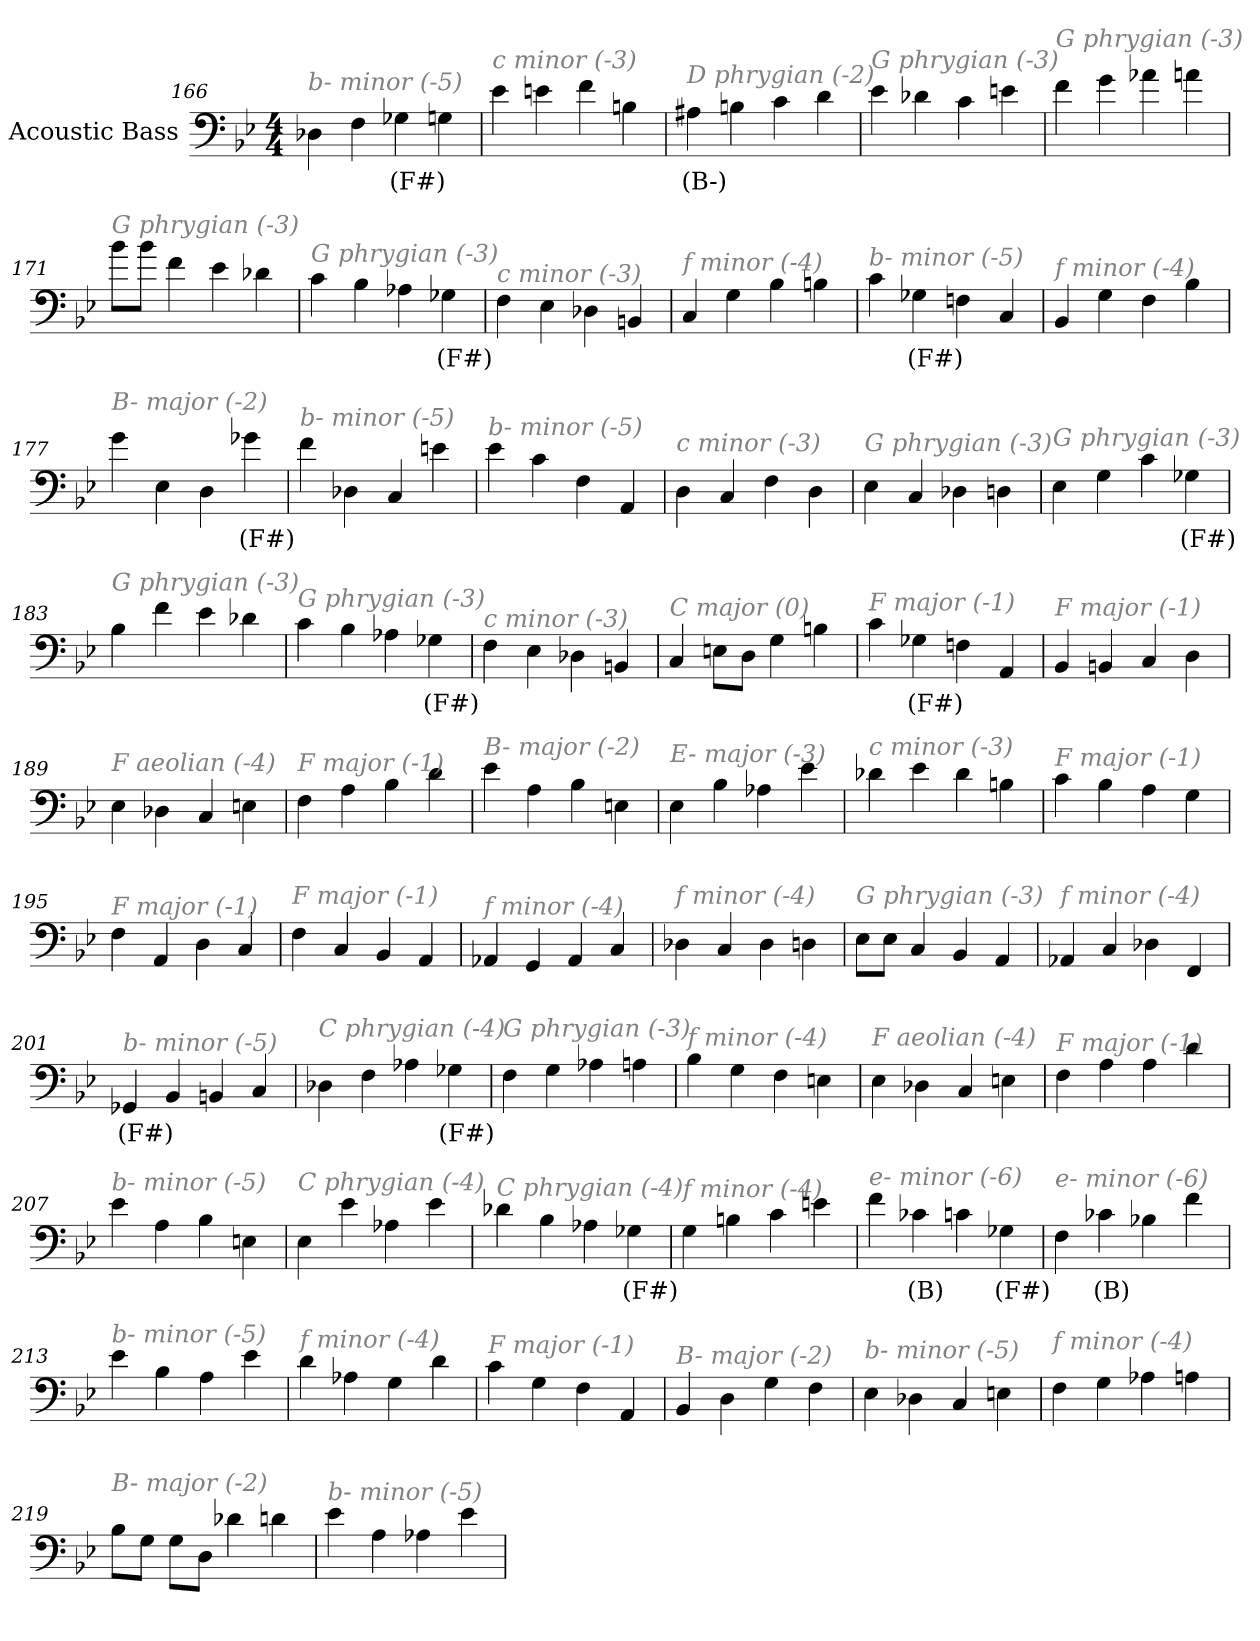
**kern	**text
*part1	*part1
*staff1	*staff1
*I"Acoustic Bass	*
*clefF4	*
*ITrd7c12	*
*k[b-e-]	*
*B-:	*
*M4/4	*
=166	=166
!LO:TX:i:color=#808080:t=b- minor (-5)	!
4DD-X	.
4FF	.
4GG-Xi	(F#)
4GG	.
=167	=167
!LO:TX:i:color=#808080:t=c minor (-3)	!
4E-	.
4En	.
4F	.
4BBn	.
=168	=168
!LO:TX:i:color=#808080:t=D phrygian (-2)	!
4AA#Xj	(B-)
4BBn	.
4C	.
4D	.
=169	=169
!LO:TX:i:color=#808080:t=G phrygian (-3)	!
4E-	.
4D-X	.
4C	.
4En	.
=170	=170
!LO:TX:i:color=#808080:t=G phrygian (-3)	!
4F	.
4G	.
4A-X	.
4An	.
=171	=171
!LO:TX:i:color=#808080:t=G phrygian (-3)	!
8B-L	.
8B-J	.
4F	.
4E-	.
4D-X	.
=172	=172
!LO:TX:i:color=#808080:t=G phrygian (-3)	!
4C	.
4BB-	.
4AA-X	.
4GG-Xi	(F#)
=173	=173
!LO:TX:i:color=#808080:t=c minor (-3)	!
4FF	.
4EE-	.
4DD-X	.
4BBBn	.
=174	=174
!LO:TX:i:color=#808080:t=f minor (-4)	!
4CC	.
4GG	.
4BB-	.
4BBn	.
=175	=175
!LO:TX:i:color=#808080:t=b- minor (-5)	!
4C	.
4GG-Xi	(F#)
4FFn	.
4CC	.
=176	=176
!LO:TX:i:color=#808080:t=f minor (-4)	!
4BBB-	.
4GG	.
4FF	.
4BB-	.
=177	=177
!LO:TX:i:color=#808080:t=B- major (-2)	!
4G	.
4EE-	.
4DD	.
4G-Xi	(F#)
=178	=178
!LO:TX:i:color=#808080:t=b- minor (-5)	!
4F	.
4DD-X	.
4CC	.
4En	.
=179	=179
!LO:TX:i:color=#808080:t=b- minor (-5)	!
4E-	.
4C	.
4FF	.
4AAA	.
=180	=180
!LO:TX:i:color=#808080:t=c minor (-3)	!
4DD	.
4CC	.
4FF	.
4DD	.
=181	=181
!LO:TX:i:color=#808080:t=G phrygian (-3)	!
4EE-	.
4CC	.
4DD-X	.
4DDn	.
=182	=182
!LO:TX:i:color=#808080:t=G phrygian (-3)	!
4EE-	.
4GG	.
4C	.
4GG-Xi	(F#)
=183	=183
!LO:TX:i:color=#808080:t=G phrygian (-3)	!
4BB-	.
4F	.
4E-	.
4D-X	.
=184	=184
!LO:TX:i:color=#808080:t=G phrygian (-3)	!
4C	.
4BB-	.
4AA-X	.
4GG-Xi	(F#)
=185	=185
!LO:TX:i:color=#808080:t=c minor (-3)	!
4FF	.
4EE-	.
4DD-X	.
4BBBn	.
=186	=186
!LO:TX:i:color=#808080:t=C major (0)	!
4CC	.
8EEnL	.
8DDJ	.
4GG	.
4BBn	.
=187	=187
!LO:TX:i:color=#808080:t=F major (-1)	!
4C	.
4GG-Xi	(F#)
4FFn	.
4AAA	.
=188	=188
!LO:TX:i:color=#808080:t=F major (-1)	!
4BBB-	.
4BBBn	.
4CC	.
4DD	.
=189	=189
!LO:TX:i:color=#808080:t=F aeolian (-4)	!
4EE-	.
4DD-X	.
4CC	.
4EEn	.
=190	=190
!LO:TX:i:color=#808080:t=F major (-1)	!
4FF	.
4AA	.
4BB-	.
4D	.
=191	=191
!LO:TX:i:color=#808080:t=B- major (-2)	!
4E-	.
4AA	.
4BB-	.
4EEn	.
=192	=192
!LO:TX:i:color=#808080:t=E- major (-3)	!
4EE-	.
4BB-	.
4AA-X	.
4E-	.
=193	=193
!LO:TX:i:color=#808080:t=c minor (-3)	!
4D-X	.
4E-	.
4D-	.
4BBn	.
=194	=194
!LO:TX:i:color=#808080:t=F major (-1)	!
4C	.
4BB-	.
4AA	.
4GG	.
=195	=195
!LO:TX:i:color=#808080:t=F major (-1)	!
4FF	.
4AAA	.
4DD	.
4CC	.
=196	=196
!LO:TX:i:color=#808080:t=F major (-1)	!
4FF	.
4CC	.
4BBB-	.
4AAA	.
=197	=197
!LO:TX:i:color=#808080:t=f minor (-4)	!
4AAA-X	.
4GGG	.
4AAA-	.
4CC	.
=198	=198
!LO:TX:i:color=#808080:t=f minor (-4)	!
4DD-X	.
4CC	.
4DD-	.
4DDn	.
=199	=199
!LO:TX:i:color=#808080:t=G phrygian (-3)	!
8EE-L	.
8EE-J	.
4CC	.
4BBB-	.
4AAA	.
=200	=200
!LO:TX:i:color=#808080:t=f minor (-4)	!
4AAA-X	.
4CC	.
4DD-X	.
4FFF	.
=201	=201
!LO:TX:i:color=#808080:t=b- minor (-5)	!
4GGG-Xi	(F#)
4BBB-	.
4BBBn	.
4CC	.
=202	=202
!LO:TX:i:color=#808080:t=C phrygian (-4)	!
4DD-X	.
4FF	.
4AA-X	.
4GG-Xi	(F#)
=203	=203
!LO:TX:i:color=#808080:t=G phrygian (-3)	!
4FF	.
4GG	.
4AA-X	.
4AAn	.
=204	=204
!LO:TX:i:color=#808080:t=f minor (-4)	!
4BB-	.
4GG	.
4FF	.
4EEn	.
=205	=205
!LO:TX:i:color=#808080:t=F aeolian (-4)	!
4EE-	.
4DD-X	.
4CC	.
4EEn	.
=206	=206
!LO:TX:i:color=#808080:t=F major (-1)	!
4FF	.
4AA	.
4AA	.
4D	.
=207	=207
!LO:TX:i:color=#808080:t=b- minor (-5)	!
4E-	.
4AA	.
4BB-	.
4EEn	.
=208	=208
!LO:TX:i:color=#808080:t=C phrygian (-4)	!
4EE-	.
4E-	.
4AA-X	.
4E-	.
=209	=209
!LO:TX:i:color=#808080:t=C phrygian (-4)	!
4D-X	.
4BB-	.
4AA-X	.
4GG-Xi	(F#)
=210	=210
!LO:TX:i:color=#808080:t=f minor (-4)	!
4GG	.
4BBn	.
4C	.
4En	.
=211	=211
!LO:TX:i:color=#808080:t=e- minor (-6)	!
4F	.
4C-Xi	(B)
4C	.
4GG-Xi	(F#)
=212	=212
!LO:TX:i:color=#808080:t=e- minor (-6)	!
4FF	.
4C-Xi	(B)
4BB-X	.
4F	.
=213	=213
!LO:TX:i:color=#808080:t=b- minor (-5)	!
4E-	.
4BB-	.
4AA	.
4E-	.
=214	=214
!LO:TX:i:color=#808080:t=f minor (-4)	!
4D	.
4AA-X	.
4GG	.
4D	.
=215	=215
!LO:TX:i:color=#808080:t=F major (-1)	!
4C	.
4GG	.
4FF	.
4AAA	.
=216	=216
!LO:TX:i:color=#808080:t=B- major (-2)	!
4BBB-	.
4DD	.
4GG	.
4FF	.
=217	=217
!LO:TX:i:color=#808080:t=b- minor (-5)	!
4EE-	.
4DD-X	.
4CC	.
4EEn	.
=218	=218
!LO:TX:i:color=#808080:t=f minor (-4)	!
4FF	.
4GG	.
4AA-X	.
4AAn	.
=219	=219
!LO:TX:i:color=#808080:t=B- major (-2)	!
8BB-L	.
8GGJ	.
8GGL	.
8DDJ	.
4D-X	.
4Dn	.
=220	=220
!LO:TX:i:color=#808080:t=b- minor (-5)	!
4E-	.
4AA	.
4AA-X	.
4E-	.
=	=
*-	*-
